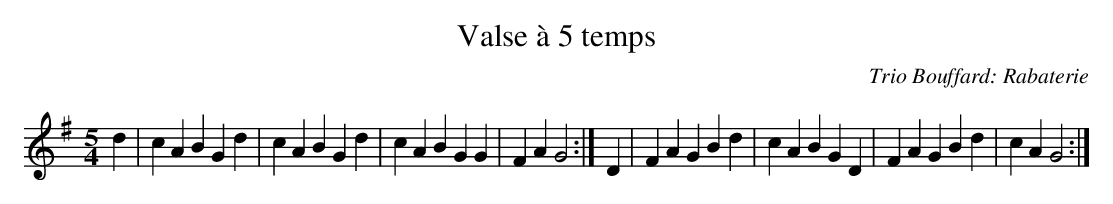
X:1
T:Valse &#224; 5 temps
C:Trio Bouffard: Rabaterie
M:5/4
L:1/4
K:G
d|cABGd|cABGd|cABGG|FAG2:|\
D|FAGBd|cABGD|FAGBd|cAG2:|
